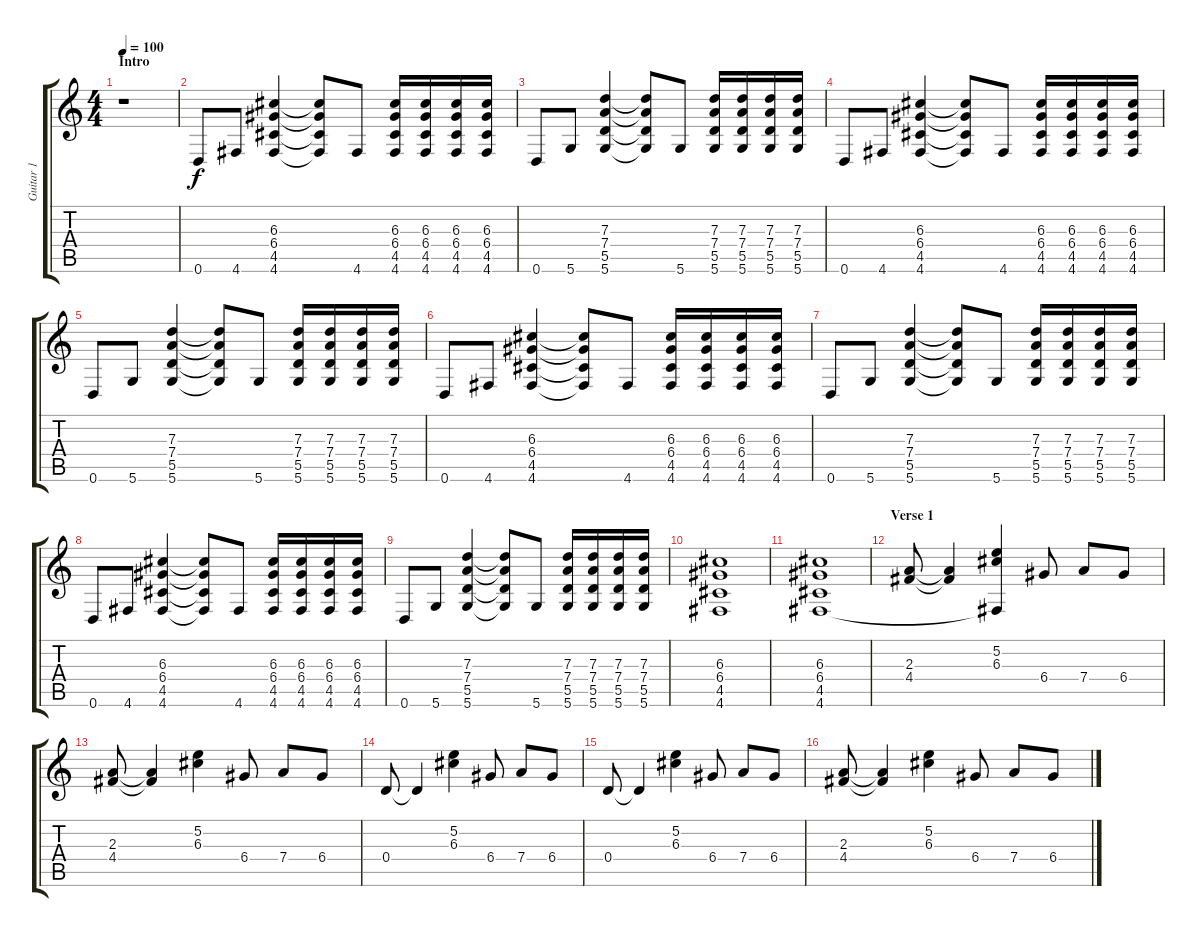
\track ("Guitar 1" "Guitar 1") {instrument distortionguitar}
\staff {score tabs}
\tuning (E4 B3 G3 D3 A2 D2) {hide}
\ts (4 4)
\section ("" "Intro")
\tempo 100
\clef g2
\ks c
r.1{dy f instrument distortionguitar} |
0.6.8 4.6.8 (6.3 6.4 4.5 4.6).4 (6.3{t} 6.4{t} 4.5{t} 4.6{t}).8 4.6.8 (6.3 6.4 4.5 4.6).16 (6.3 6.4 4.5 4.6).16 (6.3 6.4 4.5 4.6).16 (6.3 6.4 4.5 4.6).16 |
0.6.8 5.6.8 (7.3 7.4 5.5 5.6).4 (7.3{t} 7.4{t} 5.5{t} 5.6{t}).8 5.6.8 (7.3 7.4 5.5 5.6).16 (7.3 7.4 5.5 5.6).16 (7.3 7.4 5.5 5.6).16 (7.3 7.4 5.5 5.6).16 |
0.6.8 4.6.8 (6.3 6.4 4.5 4.6).4 (6.3{t} 6.4{t} 4.5{t} 4.6{t}).8 4.6.8 (6.3 6.4 4.5 4.6).16 (6.3 6.4 4.5 4.6).16 (6.3 6.4 4.5 4.6).16 (6.3 6.4 4.5 4.6).16 |
0.6.8 5.6.8 (7.3 7.4 5.5 5.6).4 (7.3{t} 7.4{t} 5.5{t} 5.6{t}).8 5.6.8 (7.3 7.4 5.5 5.6).16 (7.3 7.4 5.5 5.6).16 (7.3 7.4 5.5 5.6).16 (7.3 7.4 5.5 5.6).16 |
0.6.8 4.6.8 (6.3 6.4 4.5 4.6).4 (6.3{t} 6.4{t} 4.5{t} 4.6{t}).8 4.6.8 (6.3 6.4 4.5 4.6).16 (6.3 6.4 4.5 4.6).16 (6.3 6.4 4.5 4.6).16 (6.3 6.4 4.5 4.6).16 |
0.6.8 5.6.8 (7.3 7.4 5.5 5.6).4 (7.3{t} 7.4{t} 5.5{t} 5.6{t}).8 5.6.8 (7.3 7.4 5.5 5.6).16 (7.3 7.4 5.5 5.6).16 (7.3 7.4 5.5 5.6).16 (7.3 7.4 5.5 5.6).16 |
0.6.8 4.6.8 (6.3 6.4 4.5 4.6).4 (6.3{t} 6.4{t} 4.5{t} 4.6{t}).8 4.6.8 (6.3 6.4 4.5 4.6).16 (6.3 6.4 4.5 4.6).16 (6.3 6.4 4.5 4.6).16 (6.3 6.4 4.5 4.6).16 |
0.6.8 5.6.8 (7.3 7.4 5.5 5.6).4 (7.3{t} 7.4{t} 5.5{t} 5.6{t}).8 5.6.8 (7.3 7.4 5.5 5.6).16 (7.3 7.4 5.5 5.6).16 (7.3 7.4 5.5 5.6).16 (7.3 7.4 5.5 5.6).16 |
(6.3 6.4 4.5 4.6).1{instrument acousticguitarnylon} |
(6.3 6.4 4.5 4.6).1 |
\section ("" "Verse 1")
(2.3 4.4).8{instrument acousticguitarnylon} (2.3{t} 4.4{t}).4 (5.2 6.3 4.6{t}).4 6.4.8 7.4.8 6.4.8 |
(2.3 4.4).8{instrument acousticguitarnylon} (2.3{t} 4.4{t}).4 (5.2 6.3).4 6.4.8 7.4.8 6.4.8 |
0.4.8{instrument acousticguitarnylon} 0.4{t}.4 (5.2 6.3).4 6.4.8 7.4.8 6.4.8 |
0.4.8{instrument acousticguitarnylon} 0.4{t}.4 (5.2 6.3).4 6.4.8 7.4.8 6.4.8 |
(2.3 4.4).8{instrument acousticguitarnylon} (2.3{t} 4.4{t}).4 (5.2 6.3).4 6.4.8 7.4.8 6.4.8
